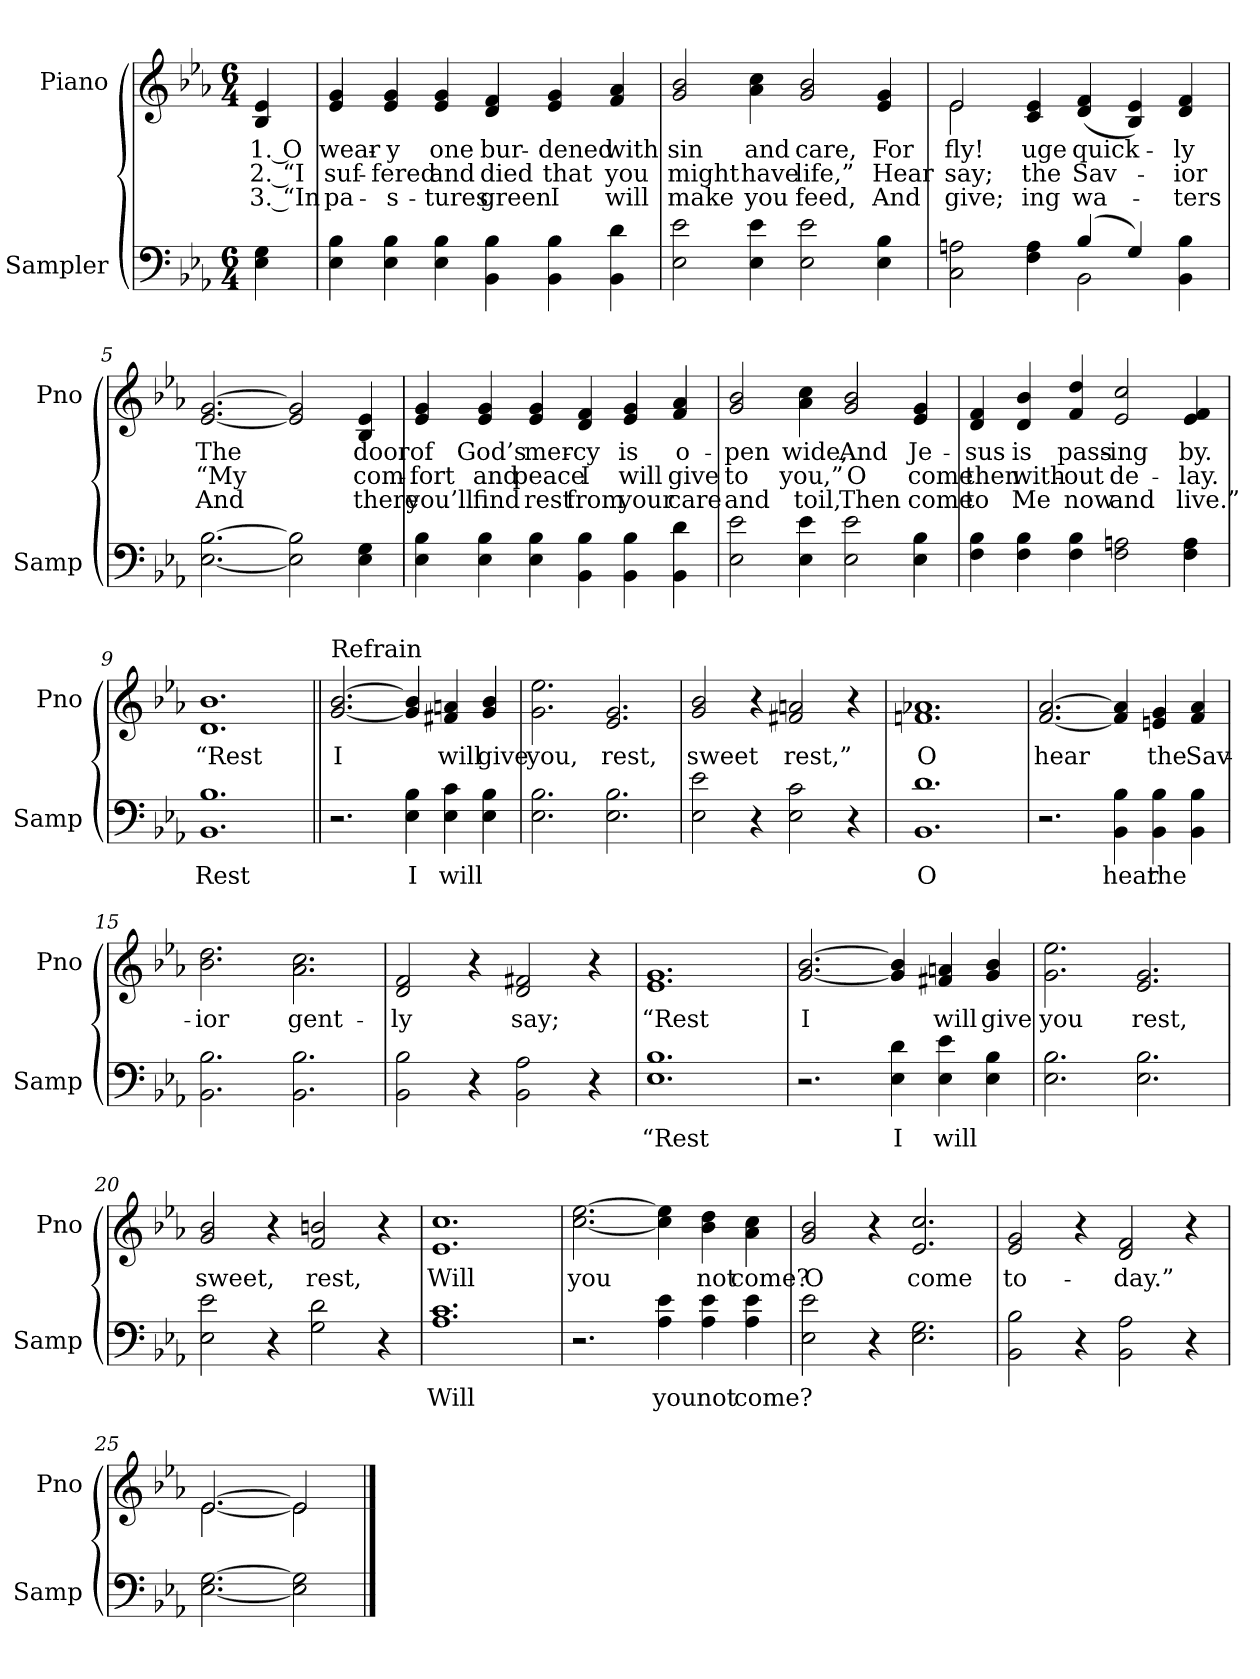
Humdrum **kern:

**kern	**text	**kern	**text	**text	**text
*part2	*part2	*part1	*part1	*part1	*part1
*staff2	*staff2	*staff1	*staff1	*staff1	*staff1
*I"Sampler	*	*I"Piano	*	*	*
*I'Samp	*	*I'Pno	*	*	*
*clefF4	*	*clefG2	*	*	*
*k[b-e-a-]	*	*k[b-e-a-]	*	*	*
*E-:	*	*E-:	*	*	*
*M6/4	*	*M6/4	*	*	*
=1	=1	=1	=1	=1	=1
4E- 4G	.	4B- 4e-	1. O	2. “I	3. “In
=2	=2	=2	=2	=2	=2
4E- 4B-	.	4e- 4g	wear-	suf-	pa-
4E- 4B-	.	4e- 4g	-y	-fered	-s-
4E- 4B-	.	4e- 4g	one	and	-tures
4BB- 4B-	.	4d 4f	bur-	died	green
4BB- 4B-	.	4e- 4g	-dened	that	I
4BB- 4d	.	4f 4a-	with	you	will
=3	=3	=3	=3	=3	=3
2E- 2e-	.	2g 2b-	sin	might	make
4E- 4e-	.	4a- 4cc	and	have	you
2E- 2e-	.	2g 2b-	care,	life,”	feed,
4E- 4B-	.	4e- 4g	For	Hear	And
=4	=4	=4	=4	=4	=4
*^	*	*^	*	*	*
2C 2An	2.ryy	.	2e-/	2e-	fly!	say;	give;
4F 4A	.	.	4c 4e-	1ryy	-uge	the	-ing
(4B-/	2BB-	.	(4d 4f	.	quick-	Sav-	wa-
4G/)	.	.	4B- 4e-)	.	.	.	.
4BB- 4B-	4ryy	.	4d 4f	.	-ly	-ior	-ters
*v	*v	*	*	*	*	*	*
*	*	*v	*v	*	*	*
=5	=5	=5	=5	=5	=5
[2.E- [2.B-	.	[2.e- [2.g	The	“My	And
2E-] 2B-]	.	2e-] 2g]	.	.	.
4E- 4G	.	4B- 4e-	door	com-	there
=6	=6	=6	=6	=6	=6
4E- 4B-	.	4e- 4g	of	-fort	you’ll
4E- 4B-	.	4e- 4g	God’s	and	find
4E- 4B-	.	4e- 4g	mer-	peace	rest
4BB- 4B-	.	4d 4f	-cy	I	from
4BB- 4B-	.	4e- 4g	is	will	your
4BB- 4d	.	4f 4a-	o-	give	care
=7	=7	=7	=7	=7	=7
2E- 2e-	.	2g 2b-	-pen	to	and
4E- 4e-	.	4a- 4cc	wide,	you,”	toil,
2E- 2e-	.	2g 2b-	And	O	Then
4E- 4B-	.	4e- 4g	Je-	come	come
=8	=8	=8	=8	=8	=8
4F 4B-	.	4d 4f	-sus	then	to
4F 4B-	.	4d 4b-	is	with-	Me
4F 4B-	.	4f 4dd	pass-	-out	now
2F 2An	.	2e- 2cc	-ing	de-	and
4F 4A	.	4e- 4f	by.	-lay.	live.”
=9	=9	=9	=9	=9	=9
1.BB- 1.B-	Rest	1.d 1.b-	“Rest	.	.
=10||	=10||	=10||	=10||	=10||	=10||
!	!	!LO:TX:t=Refrain	!	!	!
2.r	.	[2.g [2.b-	I	.	.
4E- 4B-	I	4g] 4b-]	.	.	.
4E- 4c	will	4f#X 4an	will	.	.
4E- 4B-	.	4g 4b-	give	.	.
=11	=11	=11	=11	=11	=11
2.E- 2.B-	.	2.g 2.ee-	you,	.	.
2.E- 2.B-	.	2.e- 2.g	rest,	.	.
=12	=12	=12	=12	=12	=12
2E- 2e-	.	2g 2b-	sweet	.	.
4r	.	4r	.	.	.
2E- 2c	.	2f#X 2an	rest,”	.	.
4r	.	4r	.	.	.
=13	=13	=13	=13	=13	=13
1.BB- 1.d	O	1.fn 1.a-X	O	.	.
=14	=14	=14	=14	=14	=14
2.r	.	[2.f [2.a-	hear	.	.
4BB- 4B-	hear	4f] 4a-]	.	.	.
4BB- 4B-	the	4en 4g	the	.	.
4BB- 4B-	.	4f 4a-	Sav-	.	.
=15	=15	=15	=15	=15	=15
2.BB- 2.B-	.	2.b- 2.dd	-ior	.	.
2.BB- 2.B-	.	2.a- 2.cc	gent-	.	.
=16	=16	=16	=16	=16	=16
2BB- 2B-	.	2d 2f	-ly	.	.
4r	.	4r	.	.	.
2BB- 2A-	.	2d 2f#X	say;	.	.
4r	.	4r	.	.	.
=17	=17	=17	=17	=17	=17
1.E- 1.B-	“Rest	1.e- 1.g	“Rest	.	.
=18	=18	=18	=18	=18	=18
2.r	.	[2.g [2.b-	I	.	.
4E- 4d	I	4g] 4b-]	.	.	.
4E- 4e-	will	4f#X 4an	will	.	.
4E- 4B-	.	4g 4b-	give	.	.
=19	=19	=19	=19	=19	=19
2.E- 2.B-	.	2.g 2.ee-	you	.	.
2.E- 2.B-	.	2.e- 2.g	rest,	.	.
=20	=20	=20	=20	=20	=20
2E- 2e-	.	2g 2b-	sweet,	.	.
4r	.	4r	.	.	.
2G 2d	.	2f 2bn	rest,	.	.
4r	.	4r	.	.	.
=21	=21	=21	=21	=21	=21
1.A- 1.c	Will	1.e- 1.cc	Will	.	.
=22	=22	=22	=22	=22	=22
2.r	.	[2.cc [2.ee-	you	.	.
4A- 4e-	you	4cc] 4ee-]	.	.	.
4A- 4e-	not	4b- 4dd	not	.	.
4A- 4e-	come?	4a- 4cc	come?	.	.
=23	=23	=23	=23	=23	=23
2E- 2e-	.	2g 2b-	O	.	.
4r	.	4r	.	.	.
2.E- 2.G	.	2.e- 2.cc	come	.	.
=24	=24	=24	=24	=24	=24
2BB- 2B-	.	2e- 2g	to-	.	.
4r	.	4r	.	.	.
2BB- 2A-	.	2d 2f	-day.”	.	.
4r	.	4r	.	.	.
=25	=25	=25	=25	=25	=25
*	*	*^	*	*	*
[2.E- [2.G	.	[2.e-/	[2.e-	.	.	.
2E-] 2G]	.	2e-/]	2e-]	.	.	.
*	*	*v	*v	*	*	*
==	==	==	==	==	==
*-	*-	*-	*-	*-	*-
